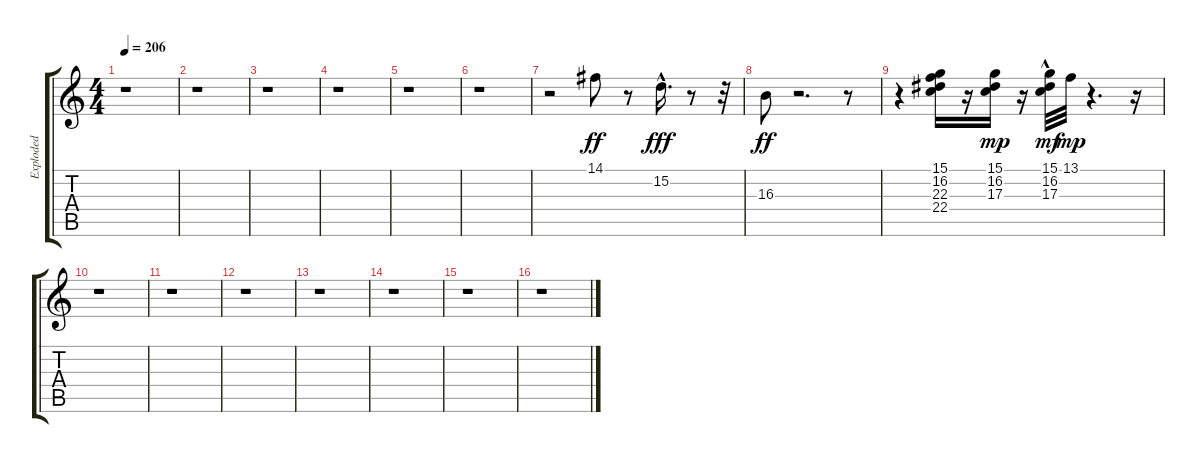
\track ("Exploded" "Exploded") {instrument orchestrahit}
\staff {score tabs}
\tuning (E4 B3 G3 D3 A2 E2) {hide}
\ts (4 4)
\tempo 206
\clef g2
\ks c
r.1{dy mp} |
r.1 |
r.1 |
r.1 |
r.1 |
r.1 |
r.2 14.1.8{dy ff} r.8 15.2{hac}.16{d dy fff} r.8 r.32 |
16.3.8{dy ff} r.2{d} r.8 |
r.4 (15.1 16.2 22.3 22.4).16 r.16 (15.1 16.2 17.3).16{dy mp} r.16 (15.1{hac} 16.2{hac} 17.3).32{dy mf} 13.1.32{dy mp} r.4{d} r.16 |
r.1 |
r.1 |
r.1 |
r.1 |
r.1 |
r.1 |
r.1
